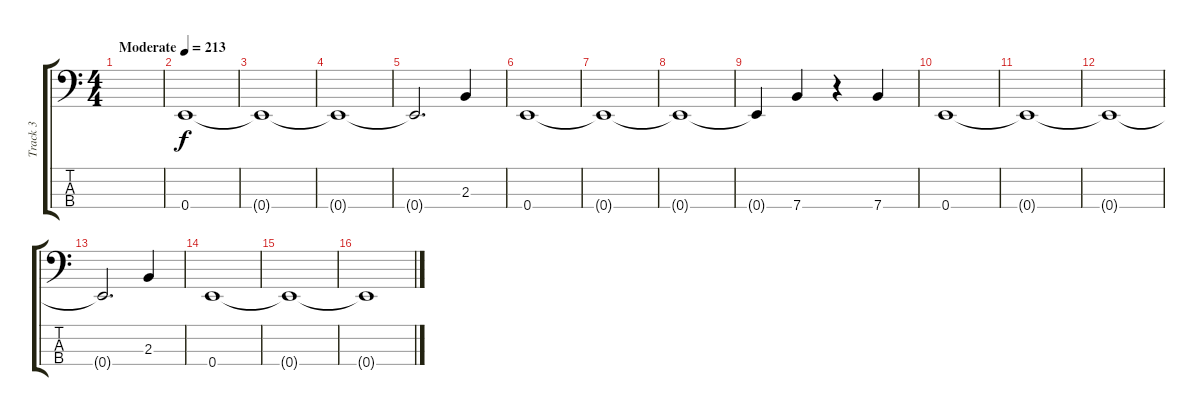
\track ("Track 3" "Track 3") {instrument electricbassfinger}
\staff {score tabs}
\tuning (G2 D2 A1 E1) {hide}
\ts (4 4)
\tempo (213 "Moderate")
\clef f4
\ks c
|
0.4.1 |
0.4{t}.1 |
0.4{t}.1 |
0.4{t}.2{d} 2.3.4 |
0.4.1 |
0.4{t}.1 |
0.4{t}.1 |
0.4{t}.4 7.4.4 r.4 7.4.4 |
0.4.1 |
0.4{t}.1 |
0.4{t}.1 |
0.4{t}.2{d} 2.3.4 |
0.4.1 |
0.4{t}.1 |
0.4{t}.1
